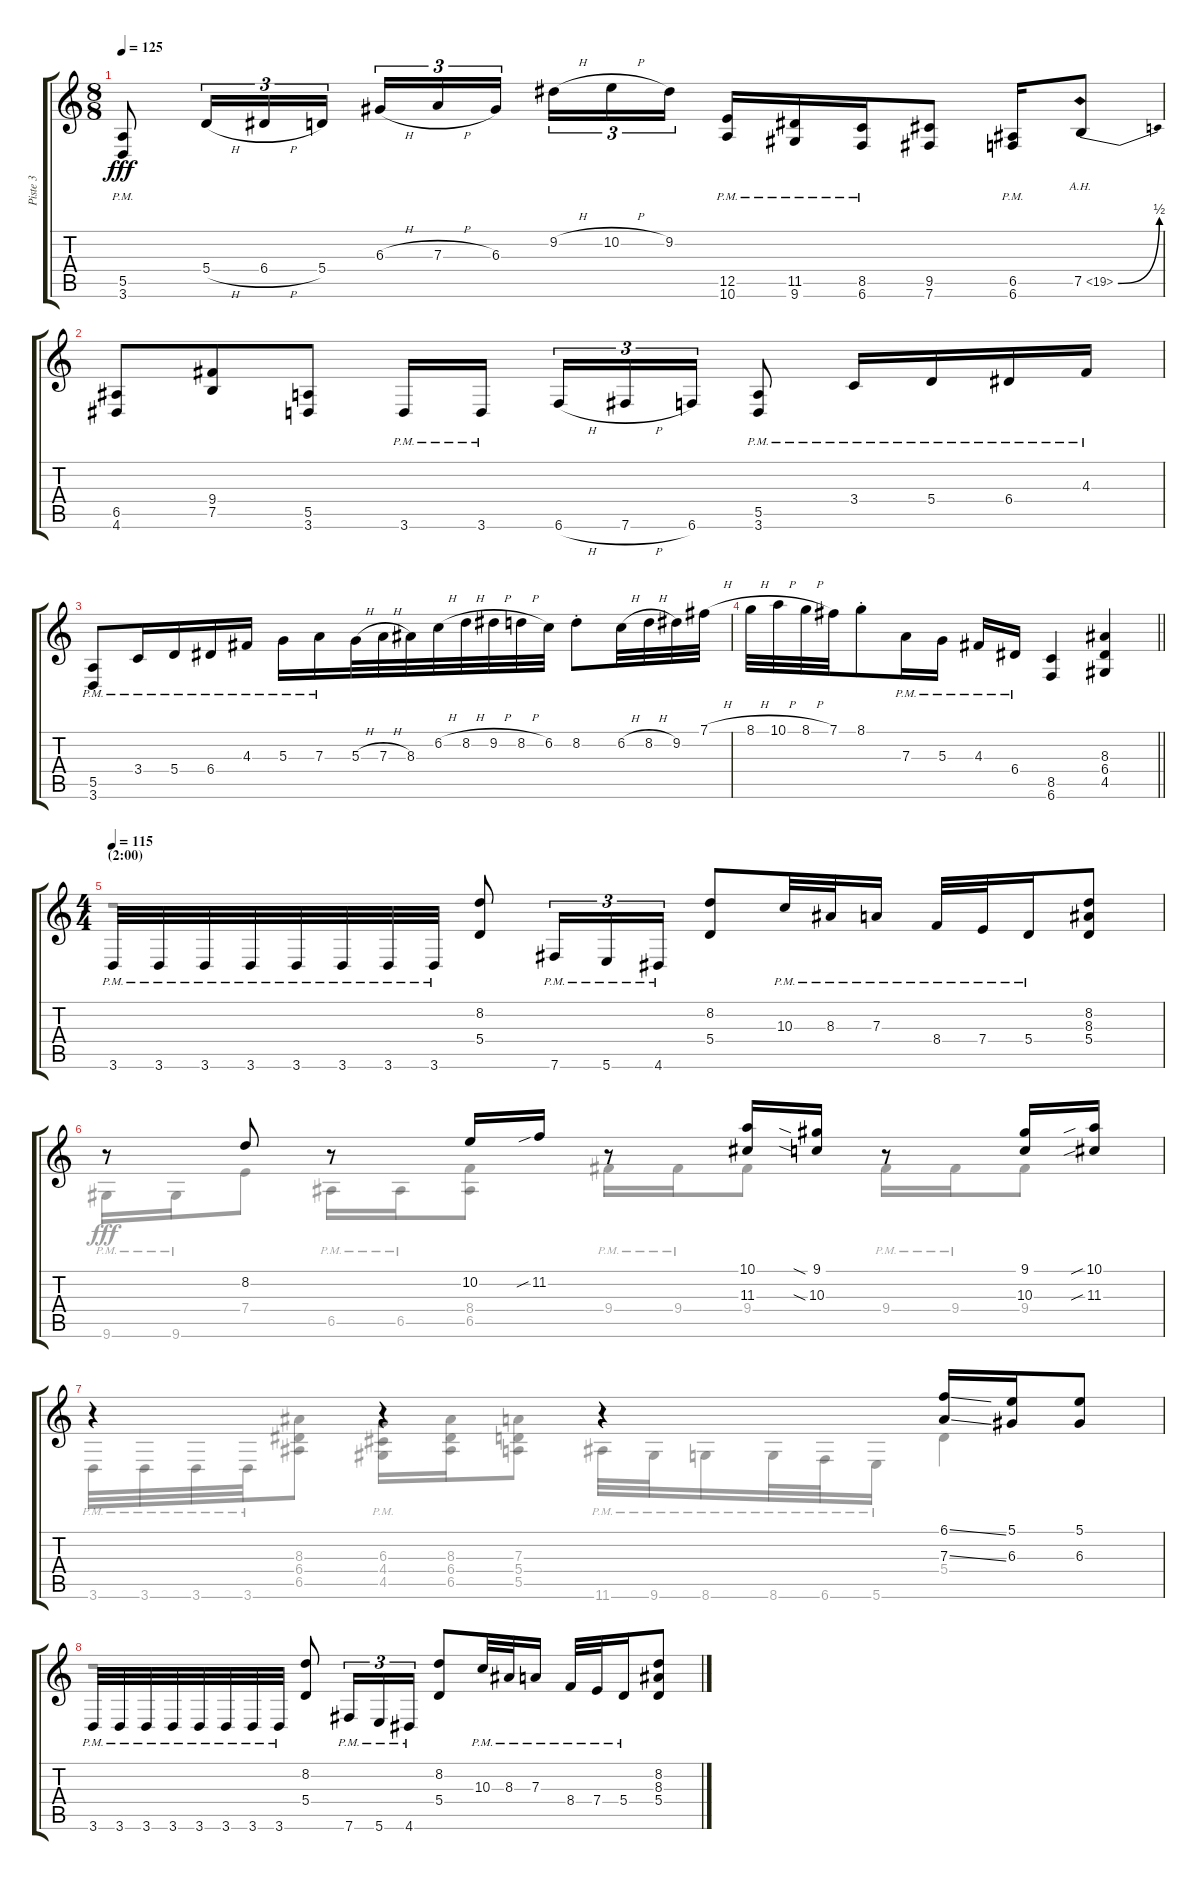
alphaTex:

\track ("Piste 3" "Piste 3") {instrument distortionguitar}
\staff {score tabs}
\tuning (B3 Gb3 D3 A2 E2 B1) {hide}
\voice
\ts (8 8)
\tempo 125
\clef g2
\ks c
(5.5{pm} 3.6{pm}).8{dy fff} 5.4{h}.16{tu (3 2)} 6.4{h}.16{tu (3 2)} 5.4.16{tu (3 2)} 6.3{h}.16{tu (3 2)} 7.3{h}.16{tu (3 2)} 6.3.16{tu (3 2)} 9.2{h}.16{tu (3 2)} 10.2{h}.16{tu (3 2)} 9.2.16{tu (3 2)} (12.5{pm} 10.6{pm}).16 (11.5{pm} 9.6{pm}).16 (8.5{pm} 6.6{pm}).16 (9.5 7.6).8 (6.5{pm} 6.6{pm}).16 7.5{be (bend 0 0 60 2) ah 12}.8 |
(6.5 4.6).8 (9.4 7.5).8 (5.5 3.6).8 3.6{pm}.16 3.6{pm}.16 6.6{h}.16{tu (3 2)} 7.6{h}.16{tu (3 2)} 6.6.16{tu (3 2)} (5.5{pm} 3.6{pm}).8 3.4{pm}.16 5.4{pm}.16 6.4{pm}.16 4.3{pm}.16 |
(5.5{pm} 3.6{pm}).8 3.4{pm}.16 5.4{pm}.16 6.4{pm}.16 4.3{pm}.16 5.3{pm}.16 7.3{pm}.16 5.3{h}.32 7.3{h}.32 8.3.32 6.2{h}.32 8.2{h}.32 9.2{h}.32 8.2{h}.32 6.2.32 8.2{st}.8 6.2{h}.32 8.2{h}.32 9.2.32 7.1{h}.32 |
\barLineRight lightlight
8.1{h}.32 10.1{h}.32 8.1{h}.32 7.1.32 8.1{st}.8 7.3{pm}.16 5.3{pm}.16 4.3{pm}.16 6.4{pm}.16 (8.5 6.6).4 (8.3 6.4 4.5).4 |
\ts (4 4)
\section ("" "(2:00)")
\tempo 115
3.6{pm}.32 3.6{pm}.32 3.6{pm}.32 3.6{pm}.32 3.6{pm}.32 3.6{pm}.32 3.6{pm}.32 3.6{pm}.32 (8.2 5.4).8 7.6{pm}.16{tu (3 2)} 5.6{pm}.16{tu (3 2)} 4.6{pm}.16{tu (3 2)} (8.2 5.4).8 10.3{pm}.32 8.3{pm}.32 7.3{pm}.16 8.4{pm}.32 7.4{pm}.32 5.4{pm}.16 (8.2 8.3 5.4).8 |
r.8 8.2.8 r.8 10.2.16 11.2{sib}.16 r.8 (10.1 11.3).16 (9.1{sia} 10.3{sia}).16 r.8 (9.1 10.3).16 (10.1{sib} 11.3{sib}).16 |
r.4 r.4 r.4 (6.1{ss} 7.3{ss}).16 (5.1 6.3).16 (5.1 6.3).8 |
3.6{pm}.32 3.6{pm}.32 3.6{pm}.32 3.6{pm}.32 3.6{pm}.32 3.6{pm}.32 3.6{pm}.32 3.6{pm}.32 (8.2 5.4).8 7.6{pm}.16{tu (3 2)} 5.6{pm}.16{tu (3 2)} 4.6{pm}.16{tu (3 2)} (8.2 5.4).8 10.3{pm}.32 8.3{pm}.32 7.3{pm}.16 8.4{pm}.32 7.4{pm}.32 5.4{pm}.16 (8.2 8.3 5.4).8
\voice
\clef g2
\ottava regular
\simile none
\ks c
|
|
|
\barLineRight lightlight
|
r.1 |
9.6{pm}.16 9.6{pm}.16 7.4.8 6.5{pm}.16 6.5{pm}.16 (8.4 6.5).8 9.4{pm}.16 9.4{pm}.16 9.4.8 9.4{pm}.16 9.4{pm}.16 9.4.8 |
3.6{pm}.32 3.6{pm}.32 3.6{pm}.32 3.6{pm}.32 (8.3 6.4 6.5).8 (6.3{pm} 4.4{pm} 4.5{pm}).16 (8.3 6.4 6.5).16 (7.3 5.4 5.5).8 11.6{pm}.32 9.6{pm}.32 8.6{pm}.16 8.6{pm}.32 6.6{pm}.32 5.6{pm}.16 5.4.4 |
r.1
